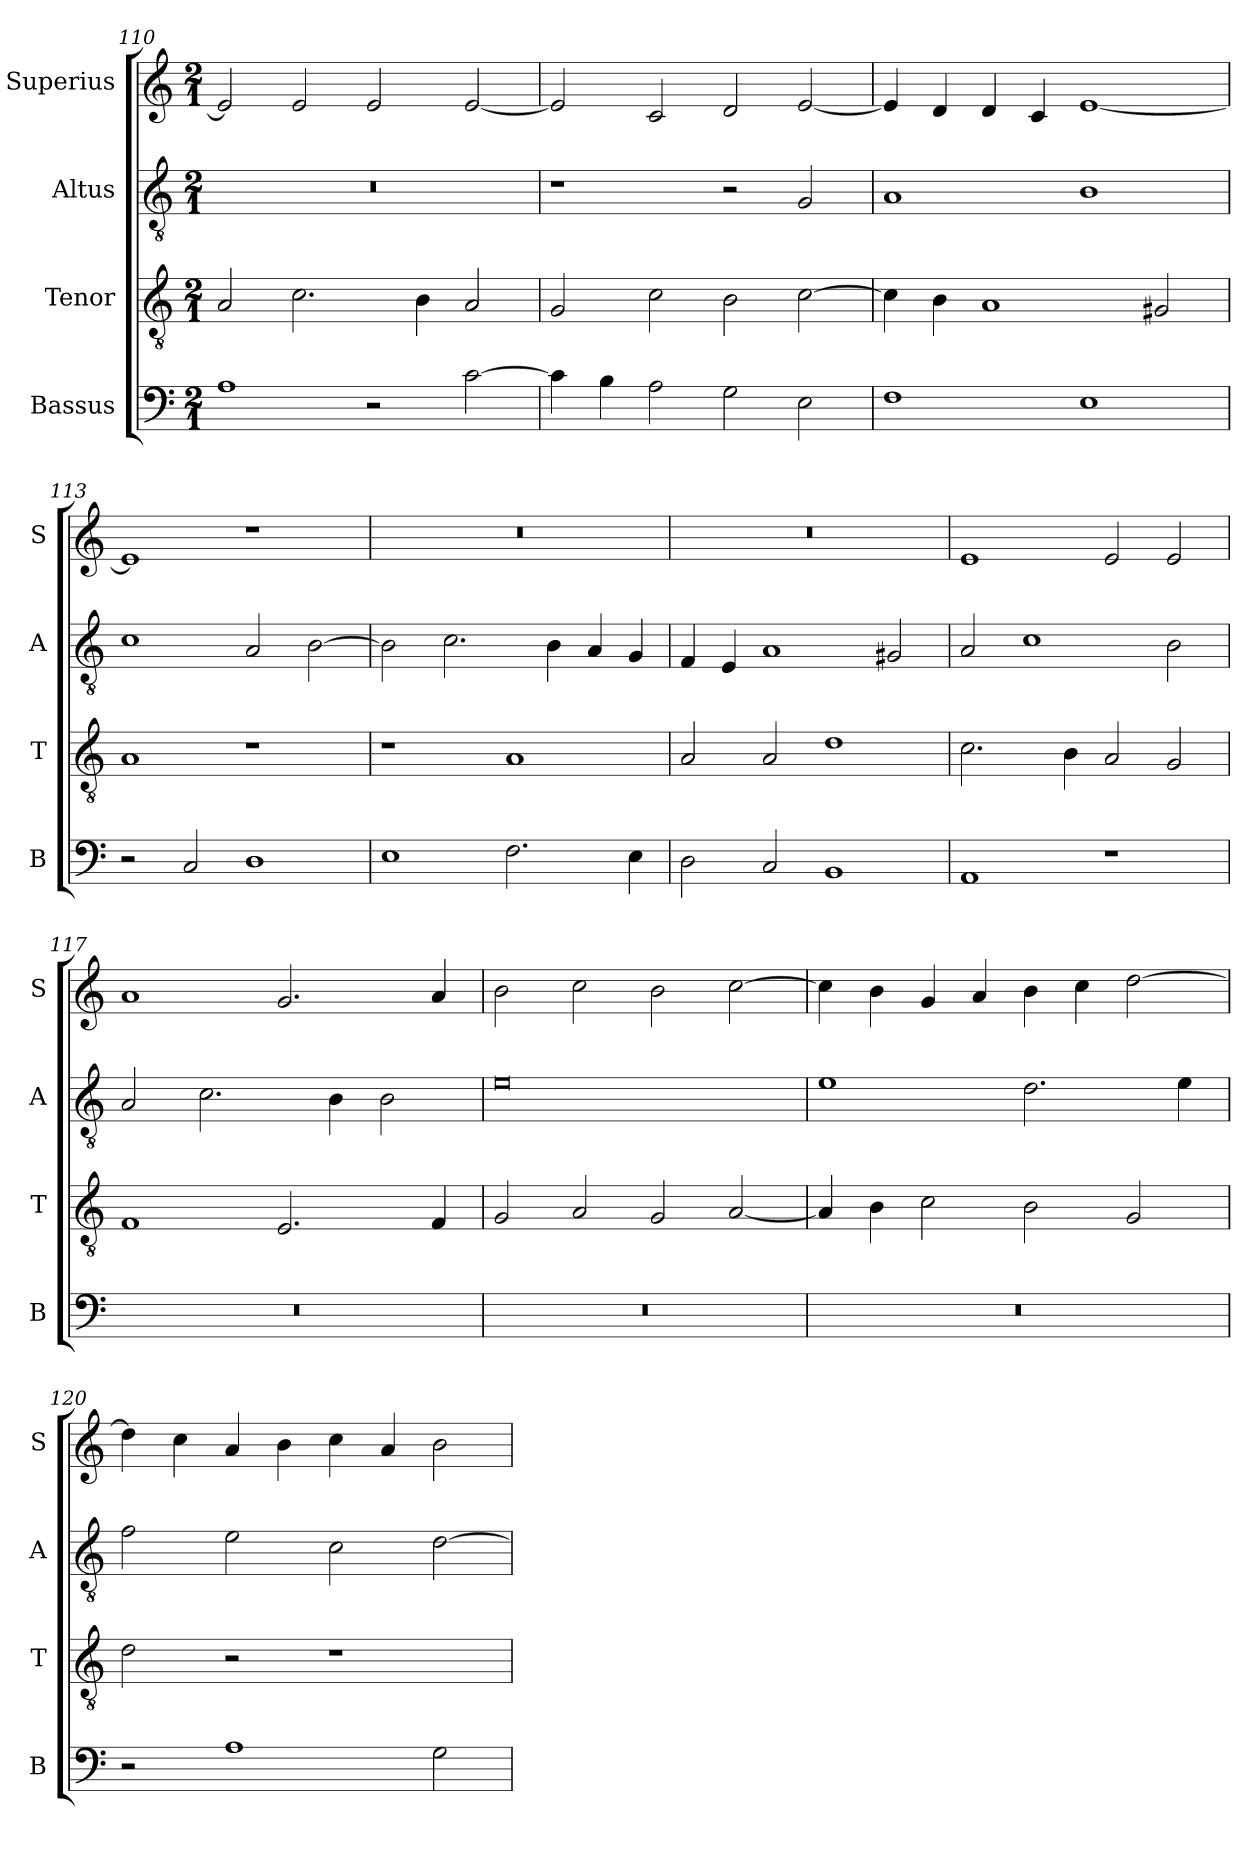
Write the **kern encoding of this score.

**kern	**kern	**kern	**kern
*part4	*part3	*part2	*part1
*staff4	*staff3	*staff2	*staff1
*I"Bassus	*I"Tenor	*I"Altus	*I"Superius
*I'B	*I'T	*I'A	*I'S
*clefF4	*clefGv2	*clefGv2	*clefG2
*k[]	*k[]	*k[]	*k[]
*C:	*C:	*C:	*C:
*M2/1	*M2/1	*M2/1	*M2/1
=110	=110	=110	=110
1A	2A	0r	2e]
.	2.c	.	2e
2r	.	.	2e
.	4B	.	.
[2c	2A	.	[2e
=111	=111	=111	=111
4c]	2G	1r	2e]
4B	.	.	.
2A	2c	.	2c
2G	2B	2r	2d
2E	[2c	2G	[2e
=112	=112	=112	=112
1F	4c]	1A	4e]
.	4B	.	4d
.	1A	.	4d
.	.	.	4c
1E	.	1B	[1e
.	2G#X	.	.
=113	=113	=113	=113
2r	1A	1c	1e]
2C	.	.	.
1D	1r	2A	1r
.	.	[2B	.
=114	=114	=114	=114
1E	1r	2B]	0r
.	.	2.c	.
2.F	1A	.	.
.	.	4B	.
.	.	4A	.
4E	.	4G	.
=115	=115	=115	=115
2D	2A	4F	0r
.	.	4E	.
2C	2A	1A	.
1BB	1d	.	.
.	.	2G#X	.
=116	=116	=116	=116
1AA	2.c	2A	1e
.	.	1c	.
.	4B	.	.
1r	2A	.	2e
.	2G	2B	2e
=117	=117	=117	=117
0r	1F	2A	1a
.	.	2.c	.
.	2.E	.	2.g
.	.	4B	.
.	.	2B	.
.	4F	.	4a
=118	=118	=118	=118
0r	2G	0e	2b
.	2A	.	2cc
.	2G	.	2b
.	[2A	.	[2cc
=119	=119	=119	=119
0r	4A]	1e	4cc]
.	4B	.	4b
.	2c	.	4g
.	.	.	4a
.	2B	2.d	4b
.	.	.	4cc
.	2G	.	[2dd
.	.	4e	.
=120	=120	=120	=120
2r	2d	2f	4dd]
.	.	.	4cc
1A	2r	2e	4a
.	.	.	4b
.	1r	2c	4cc
.	.	.	4a
2G	.	[2d	2b
=	=	=	=
*-	*-	*-	*-
